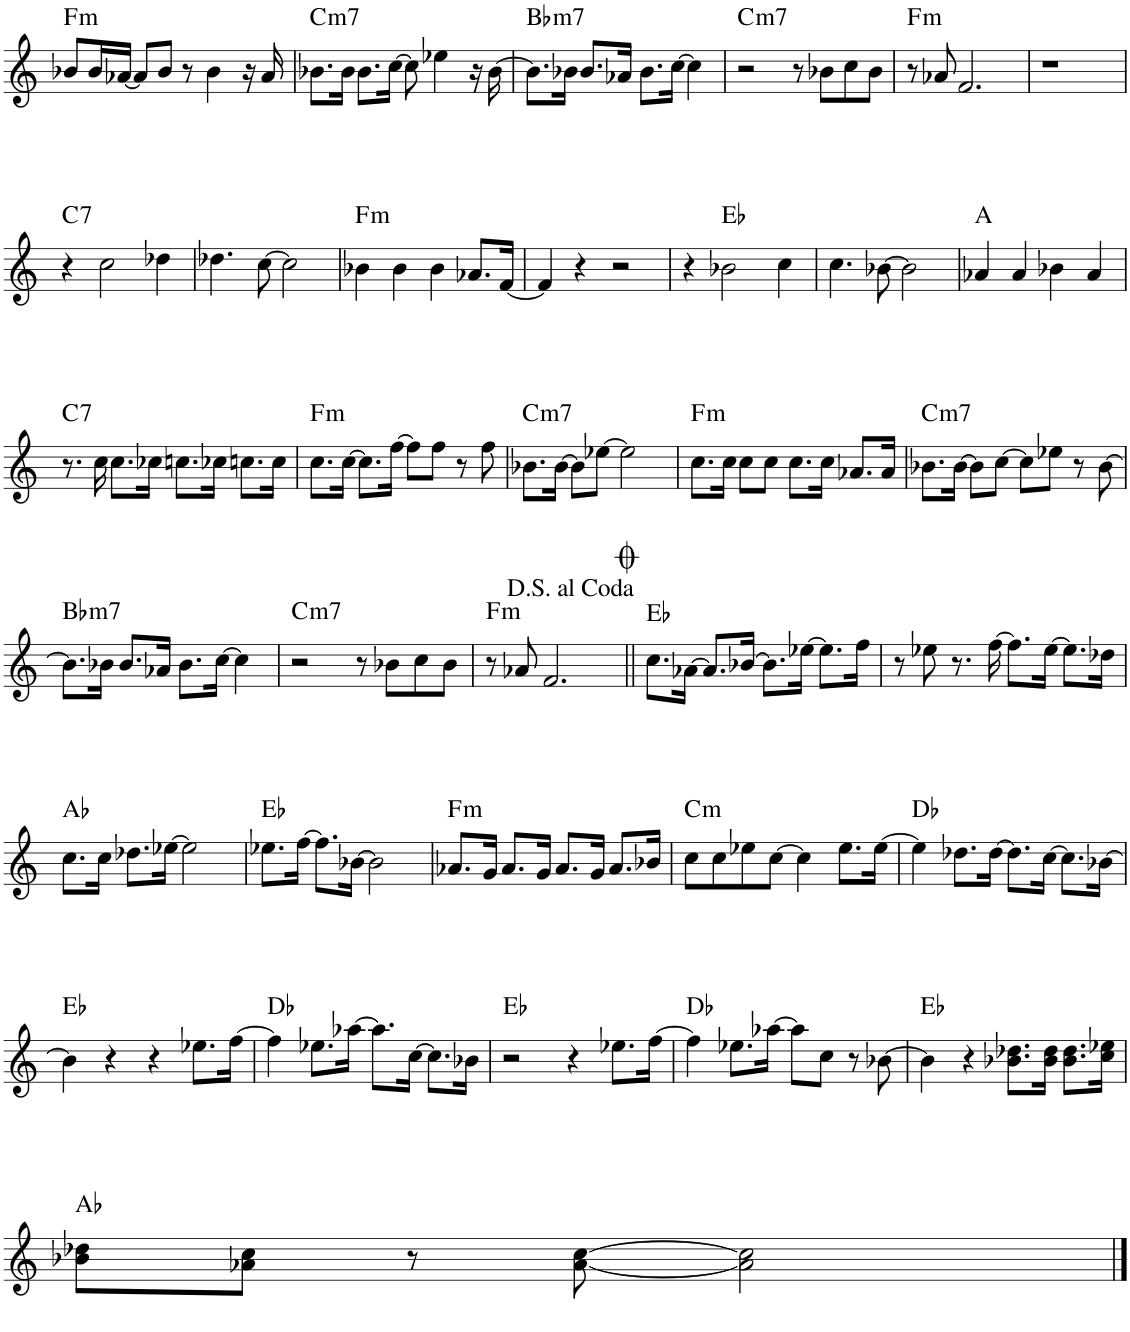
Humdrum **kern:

**kern	**harte
*part1	*part1
*staff1	*
*I"Piano	*
*I'Pno.	*
!!LO:PB:g=z
*clefG2	*
*k[]	*
*M4/4	*
=44	=44
!	!LO:H:kt=m
8b-X/L	F:min
16b-/L	.
[16a-X/JJ	.
8a-/L]	.
8b-/J	.
8r	.
4b-\	.
16r	.
16a-/	.
=45	=45
!	!LO:H:kt=m7
8.b-X\L	C:min7
16b-\Jk	.
8.b-\L	.
[16cc\Jk	.
8cc\]	.
4ee-X\	.
16r	.
[16b-\	.
=46	=46
!	!LO:H:kt=m7
8.b-\L]	Bb:min7
16b-X\Jk	.
8.b-/L	.
16a-X/Jk	.
8.b-\L	.
[16cc\Jk	.
4cc\]	.
=47	=47
!	!LO:H:kt=m7
2r	C:min7
8r	.
8b-X\L	.
8cc\	.
8b-\J	.
=48	=48
!	!LO:H:kt=m
8r	F:min
8a-X/	.
2.f/	.
=49	=49
1r	.
!!LO:LB:g=z
=50	=50
!	!LO:H:kt=7
4r	C:7
2cc\	.
4dd-X\	.
=51	=51
4.dd-X\	.
[8cc\	.
2cc\]	.
=52	=52
!	!LO:H:kt=m
4b-X\	F:min
4b-\	.
4b-\	.
8.a-X/L	.
[16f/Jk	.
=53	=53
4f/]	.
4r	.
2r	.
=54	=54
4r	.
2b-X\	Eb:maj
4cc\	.
=55	=55
4.cc\	.
[8b-X\	.
2b-\]	.
=56	=56
4a-X/	A:maj
4a-/	.
4b-X\	.
4a-/	.
!!LO:LB:g=z
=57	=57
!	!LO:H:kt=7
8.r	C:7
16cc\	.
8.cc\L	.
16cc-X\Jk	.
8.ccn\L	.
16cc-X\Jk	.
8.ccn\L	.
16cc\Jk	.
=58	=58
!	!LO:H:kt=m
8.cc\L	F:min
[16cc\Jk	.
8.cc\L]	.
[16ff\Jk	.
8ff\L]	.
8ff\J	.
8r	.
8ff\	.
=59	=59
!	!LO:H:kt=m7
8.b-X\L	C:min7
[16b-\Jk	.
8b-\L]	.
[8ee-X\J	.
2ee-\]	.
=60	=60
!	!LO:H:kt=m
8.cc\L	F:min
16cc\Jk	.
8cc\L	.
8cc\J	.
8.cc\L	.
16cc\Jk	.
8.a-X/L	.
16a-/Jk	.
=61	=61
!	!LO:H:kt=m7
8.b-X\L	C:min7
[16b-\Jk	.
8b-\L]	.
[8cc\J	.
8cc\L]	.
8ee-X\J	.
8r	.
[8b-\	.
!!LO:LB:g=z
=62	=62
!	!LO:H:kt=m7
8.b-\L]	Bb:min7
16b-X\Jk	.
8.b-/L	.
16a-X/Jk	.
8.b-\L	.
[16cc\Jk	.
4cc\]	.
=63	=63
!	!LO:H:kt=m7
2r	C:min7
8r	.
8b-X\L	.
8cc\	.
8b-\J	.
=64	=64
!	!LO:H:kt=m
8r	F:min
8a-X/	.
2.f/	.
=65||	=65||
8.cc\L	Eb:maj
[16a-X\Jk	.
8.a-/L]	.
[16b-X/Jk	.
8.b-\L]	.
[16ee-X\Jk	.
8.ee-\L]	.
16ff\Jk	.
=66	=66
8r	.
8ee-X\	.
8.r	.
[16ff\	.
8.ff\L]	.
[16ee-\Jk	.
8.ee-\L]	.
16dd-X\Jk	.
!!LO:LB:g=z
=67	=67
8.cc\L	Ab:maj
16cc\Jk	.
8.dd-X\L	.
[16ee-X\Jk	.
2ee-\]	.
=68	=68
8.ee-X\L	Eb:maj
[16ff\Jk	.
8.ff\L]	.
[16b-X\Jk	.
2b-\]	.
=69	=69
!	!LO:H:kt=m
8.a-X/L	F:min
16g/Jk	.
8.a-/L	.
16g/Jk	.
8.a-/L	.
16g/Jk	.
8.a-/L	.
16b-X/Jk	.
=70	=70
!	!LO:H:kt=m
8cc\L	C:min
8cc\	.
8ee-X\	.
[8cc\J	.
4cc\]	.
8.ee-\L	.
[16ee-\Jk	.
=71	=71
4ee-\]	Db:maj
8.dd-X\L	.
[16dd-\Jk	.
8.dd-\L]	.
[16cc\Jk	.
8.cc\L]	.
[16b-X\Jk	.
!!LO:LB:g=z
=72	=72
4b-\]	Eb:maj
4r	.
4r	.
8.ee-X\L	.
[16ff\Jk	.
=73	=73
4ff\]	Db:maj
8.ee-X\L	.
[16aa-X\Jk	.
8.aa-\L]	.
[16cc\Jk	.
8.cc\L]	.
16b-X\Jk	.
=74	=74
2r	Eb:maj
4r	.
8.ee-X\L	.
[16ff\Jk	.
=75	=75
4ff\]	Db:maj
8.ee-X\L	.
[16aa-X\Jk	.
8aa-\L]	.
8cc\J	.
8r	.
[8b-X\	.
=76	=76
4b-\]	Eb:maj
4r	.
8.b-X\ 8.dd-X\L	.
16b-\ 16dd-\Jk	.
8.b-\ 8.dd-\L	.
16cc\ 16ee-X\Jk	.
!!LO:LB:g=z
=77	=77
8b-X\ 8dd-X\L	Ab:maj
8a-X\ 8cc\J	.
8r	.
[8a-\ [8cc\	.
2a-\] 2cc\]	.
==	==
*-	*-
